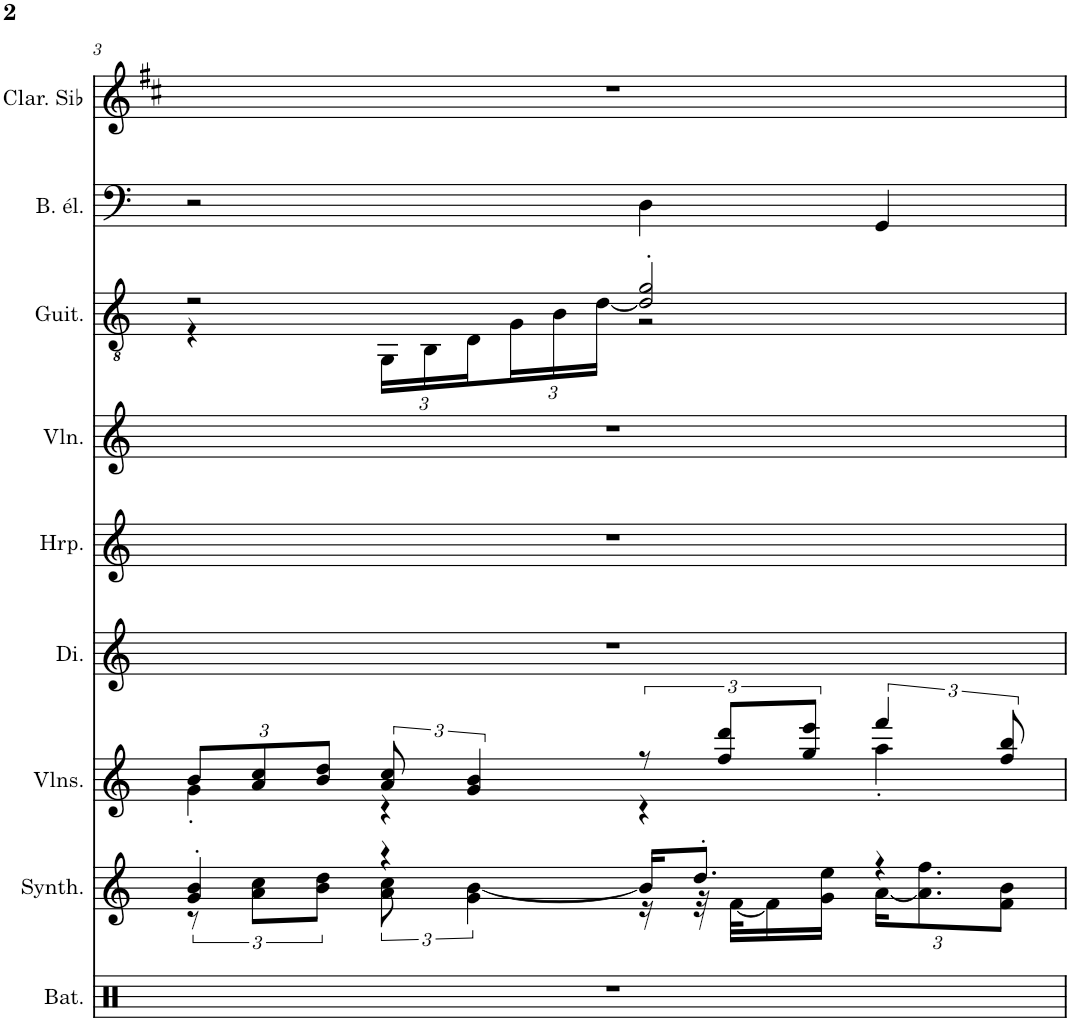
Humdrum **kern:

**kern	**kern	**kern	**kern	**kern	**kern	**kern	**kern	**kern
*part9	*part8	*part7	*part6	*part5	*part4	*part3	*part2	*part1
*staff9	*staff8	*staff7	*staff6	*staff5	*staff4	*staff3	*staff2	*staff1
*I"Batterie, Drums	*I"Synthétiseur d'instruments à cordes, Synth Strings 1	*I"Violons, String Ensemble 1	*I"Dizi, Piccolo	*I"Harpe, Vibraphone	*I"Violon, Pizzicato Strings	*I"Guitare classique, Acoustic Guitar (nylon)	*I"Basse électrique, Electric Bass (finger)	*I"Clarinette en Sib
*I'Bat.	*I'Synth.	*I'Vlns.	*I'Di.	*I'Hrp.	*I'Vln.	*I'Guit.	*I'B. él.	*I'Clar. Sib
!!LO:PB:g=z
*clefX	*clefG2	*clefG2	*clefG2	*clefG2	*clefG2	*clefGv2	*clefF4	*clefG2
*	*	*	*Trd-7c-12	*	*	*	*Trd7c12	*Trd1c2
*k[]	*k[]	*k[]	*k[]	*k[]	*k[]	*k[]	*k[]	*k[f#c#]
*M4/4	*M4/4	*M4/4	*M4/4	*M4/4	*M4/4	*M4/4	*M4/4	*M4/4
=3	=3	=3	=3	=3	=3	=3	=3	=3
*	*^	*	*	*	*	*	*	*
*	*	*	*Xbrackettup	*	*	*	*	*	*
*	*	*	*^	*	*	*	*^	*	*
1r	4g/' 4b/'	12r	12b/L	4g'\	1r	1r	1r	2r	4r	2r	1r
.	.	12a\ 12cc\L	12a/ 12cc/	.	.	.	.	.	.	.	.
.	.	12b\ 12dd\J	12b/ 12dd/J	.	.	.	.	.	.	.	.
*	*	*	*brackettup	*	*	*	*	*	*Xbrackettup	*	*
.	4r	12a\ 12cc\	12a/ 12cc/	4r	.	.	.	.	24GG\LL	.	.
.	.	.	.	.	.	.	.	.	24BB\	.	.
.	.	6g\ [6b\	6g/ 6b/	.	.	.	.	.	24D\	.	.
.	.	.	.	.	.	.	.	.	24G\	.	.
.	.	.	.	.	.	.	.	.	24B\	.	.
.	.	.	.	.	.	.	.	.	[24d\JJ	.	.
.	16b/KL]	16r	12r	4r	.	.	.	2d/]' 2g/'	2r	4D\	.
.	8.dd'/J	32r	.	.	.	.	.	.	.	.	.
.	.	.	12ff/ 12ddd/L	.	.	.	.	.	.	.	.
.	.	[32f\KLL	.	.	.	.	.	.	.	.	.
.	.	16f\]	.	.	.	.	.	.	.	.	.
.	.	.	12gg/ 12eee/J	.	.	.	.	.	.	.	.
.	.	16g\ 16ee\JJ	.	.	.	.	.	.	.	.	.
*	*	*Xbrackettup	*	*	*	*	*	*	*	*	*
.	4r	[24a\KL	6fff/	4aa'\	.	.	.	.	.	4GG/	.
.	.	12.a\] 12.ff\	.	.	.	.	.	.	.	.	.
.	.	12f\ 12b\J	12ff/ 12bb/	.	.	.	.	.	.	.	.
*	*v	*v	*	*	*	*	*	*v	*v	*	*
*	*	*v	*v	*	*	*	*	*	*
=	=	=	=	=	=	=	=	=
*-	*-	*-	*-	*-	*-	*-	*-	*-
